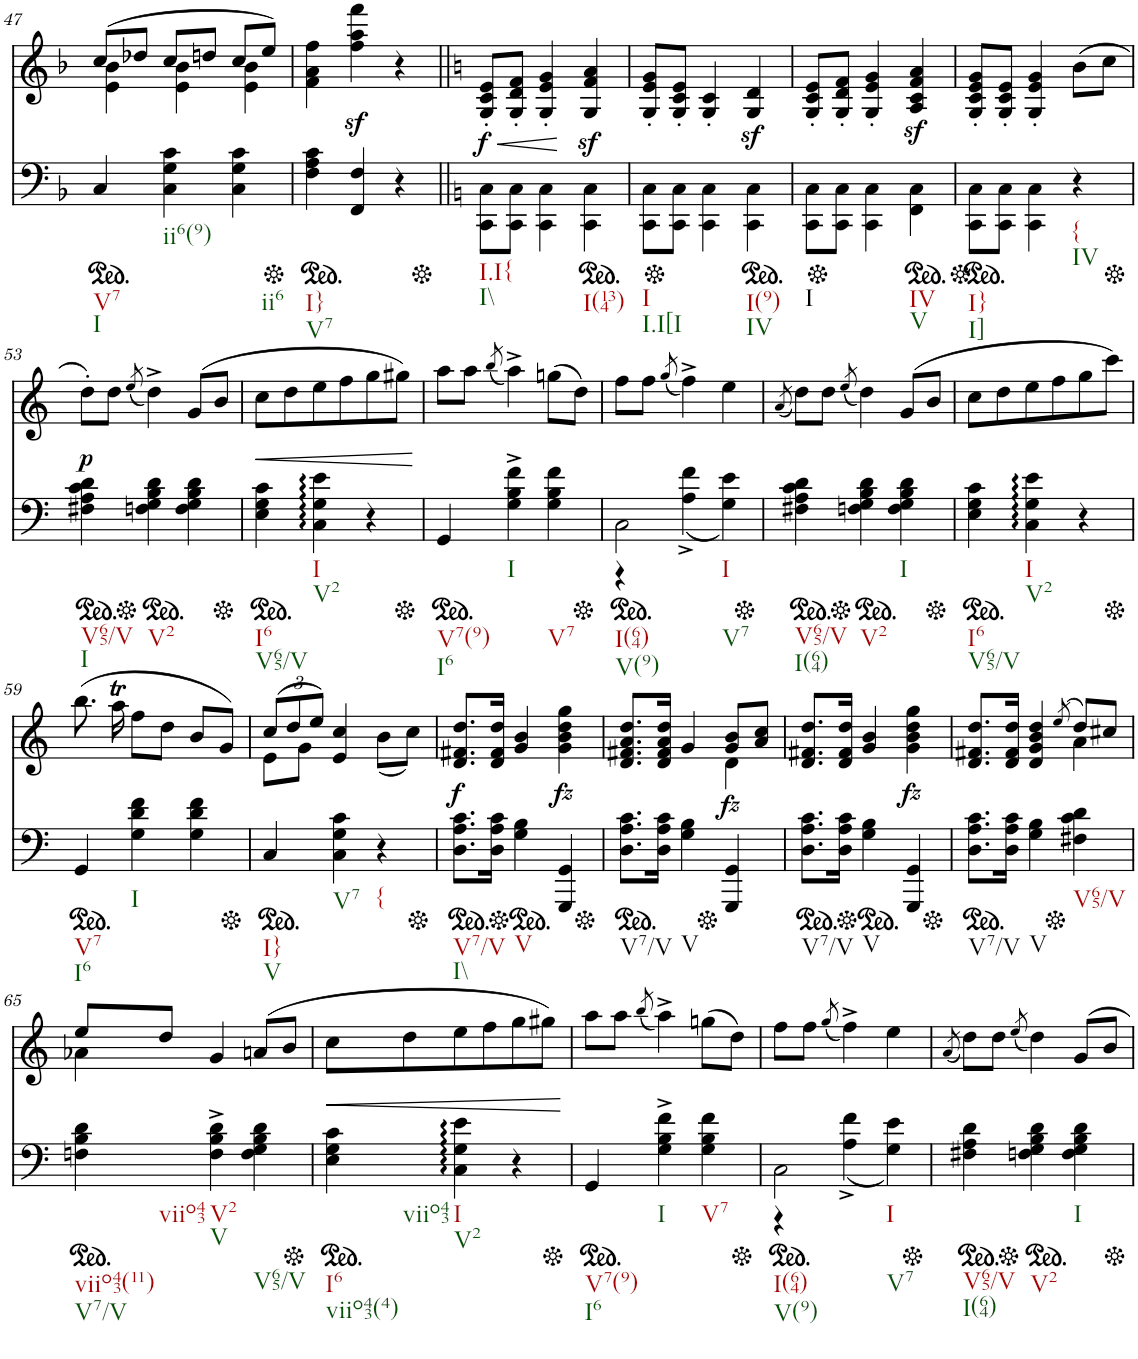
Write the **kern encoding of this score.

**kern	**kern	**dynam
*part2	*part1	*part1
*staff2	*staff1	*staff1
*I"piano	*I"piano	*
*I'Pno	*I'Pno	*
!!LO:PB:g=z
*clefF4	*clefG2	*
*k[b-]	*k[b-]	*
*M3/4	*M3/4	*
*ped	*	*
=47	=47	=47
*	*^	*
!LO:TX:b:t=V7	!	!	!
!LO:TX:b:t=I	!	!	!
4C/	(8cc/L	4e\ 4b-\	.
.	8dd-X/J	.	.
!LO:TX:b:t=ii6(9)	!	!	!
4C\ 4G\ 4c\	8cc/L	4e\ 4b-\	.
.	8ddn/J	.	.
!LO:TX:b:t=ii6	!	!	!
4C\ 4G\ 4c\	8cc/L	4e\ 4b-\	.
.	8ee/J)	.	.
*	*v	*v	*
=48	=48	=48
*Xped	*	*
*ped	*	*
!LO:TX:b:t=I}	!	!
!LO:TX:b:t=V7	!	!
4F\ 4A\ 4c\	4f\ 4a\ 4ff\	.
4FF/ 4F/	4ff\z< 4aa\z< 4fff\z<	.
4r	4r	.
=49||	=49||	=49||
*k[]	*k[]	*
*Xped	*	*
!LO:TX:b:t=I.I{	!	!
!LO:TX:b:t=I\\	!	!
!	!	!LO:HP:b
!	!	!LO:DY:n=1:b
8CC\ 8C\L	8G/' 8c/' 8e/'L	< f
8CC\ 8C\J	8G/' 8d/' 8f/'J	.
4CC\ 4C\	4G/' 4e/' 4g/'	.
*ped	*	*
!LO:TX:b:t=I(134)	!	!
4CC\ 4C\	4G/z< 4f/z< 4a/z<	[
=50	=50	=50
!LO:TX:b:t=I	!	!
!LO:TX:b:t=I.I[I	!	!
8CC\ 8C\L	8G/' 8e/' 8g/'L	.
*Xped	*	*
8CC\ 8C\J	8G/' 8c/' 8e/'J	.
4CC\ 4C\	4G/' 4c/'	.
*ped	*	*
!LO:TX:b:t=I(9)	!	!
!LO:TX:b:t=IV	!	!
4CC\ 4C\	4G/z< 4d/z<	.
=51	=51	=51
!LO:TX:b:t=I	!	!
8CC\ 8C\L	8G/' 8c/' 8e/'L	.
*Xped	*	*
8CC\ 8C\J	8G/' 8d/' 8f/'J	.
4CC\ 4C\	4G/' 4e/' 4g/'	.
*ped	*	*
!LO:TX:b:t=IV	!	!
!LO:TX:b:t=V	!	!
4FF\ 4C\	4A/z< 4c/z< 4f/z< 4a/z<	.
=52	=52	=52
*Xped	*	*
*ped	*	*
!LO:TX:b:t=I}	!	!
!LO:TX:b:t=I]	!	!
8CC\ 8C\L	8G/' 8c/' 8e/' 8g/'L	.
8CC\ 8C\J	8G/' 8c/' 8e/'J	.
4CC\ 4C\	4G/' 4e/' 4g/'	.
!LO:TX:b:t={	!	!
!LO:TX:b:t=IV	!	!
4r	(8b\L	.
.	8cc\J	.
!!LO:LB:g=z
=53	=53	=53
*Xped	*	*
*ped	*	*
!LO:TX:b:t=V65/V	!	!
!LO:TX:b:t=I	!	!
!	!	!LO:DY:b
4F#X\ 4A\ 4c\ 4d\	8dd'\L)	p
.	8dd\J	.
.	(8qee/	.
*Xped	*	*
*ped	*	*
!LO:TX:b:t=V2	!	!
4Fn\ 4G\ 4B\ 4d\	4dd^\)	.
4F\ 4G\ 4B\ 4d\	(8g/L	.
.	8b/J	.
=54	=54	=54
*Xped	*	*
*ped	*	*
!LO:TX:b:t=I6	!	!
!LO:TX:b:t=V65/V	!	!
!	!	!LO:HP:b
4E\ 4G\ 4c\	8cc\L	<
.	8dd\	.
!LO:TX:b:t=I	!	!
!LO:TX:b:t=V2	!	!
4C\ 4G\ 4e\	8ee\	.
.	8ff\	.
4r	8gg\	.
.	8gg#X\J)	.
.	.	[
=55	=55	=55
*Xped	*	*
*ped	*	*
!LO:TX:b:t=V7(9)	!	!
!LO:TX:b:t=I6	!	!
4GG/	8aa\L	.
.	8aa\J	.
.	(8qbb/	.
!LO:TX:b:t=I	!	!
4G\^ 4B\^ 4f\^	4aa^\)	.
!LO:TX:b:t=V7	!	!
4G\ 4B\ 4f\	(8ggn\L	.
.	8dd\J)	.
=56	=56	=56
*Xped	*	*
*ped	*	*
*^	*	*
!LO:TX:b:t=I(64)	!	!	!
!LO:TX:b:t=V(9)	!	!	!
2C\	4r	8ff\L	.
.	.	8ff\J	.
.	.	(8qgg/	.
.	(4A\^ 4f\^	4ff^\)	.
!LO:TX:b:t=I	!	!	!
!LO:TX:b:t=V7	!	!	!
4ryy	4G\ 4e\)	4ee\	.
*v	*v	*	*
=57	=57	=57
.	(8qa/	.
*Xped	*	*
*ped	*	*
!LO:TX:b:t=V65/V	!	!
!LO:TX:b:t=I(64)	!	!
4F#X\ 4A\ 4c\ 4d\	8dd\L)	.
.	8dd\J	.
.	(8qee/	.
*Xped	*	*
*ped	*	*
!LO:TX:b:t=V2	!	!
4Fn\ 4G\ 4B\ 4d\	4dd\)	.
!LO:TX:b:t=I	!	!
4F\ 4G\ 4B\ 4d\	(8g/L	.
.	8b/J	.
=58	=58	=58
*Xped	*	*
*ped	*	*
!LO:TX:b:t=I6	!	!
!LO:TX:b:t=V65/V	!	!
4E\ 4G\ 4c\	8cc\L	.
.	8dd\	.
!LO:TX:b:t=I	!	!
!LO:TX:b:t=V2	!	!
4C\ 4G\ 4e\	8ee\	.
.	8ff\	.
4r	8gg\	.
.	8ccc\J)	.
!!LO:LB:g=z
=59	=59	=59
*Xped	*	*
*ped	*	*
!LO:TX:b:t=V7	!	!
!LO:TX:b:t=I6	!	!
4GG/	(8.bb\	.
.	16aaT\	.
!LO:TX:b:t=I	!	!
4G\ 4d\ 4f\	8ff\L	.
.	8dd\J	.
4G\ 4d\ 4f\	8b/L	.
.	8g/J)	.
=60	=60	=60
*Xped	*	*
*ped	*	*
*	*Xbrackettup	*
*	*^	*
!LO:TX:b:t=I}	!	!	!
!LO:TX:b:t=V	!	!	!
4C/	(12cc/L	8e\L	.
.	12dd/	.	.
.	.	8g\J	.
.	12ee/J)	.	.
!LO:TX:b:t=V7	!	!	!
4C\ 4G\ 4c\	4e/ 4cc/	4ryy	.
!LO:TX:b:t={	!	!	!
4r	4ryy	(8b\L	.
.	.	8cc\J)	.
*	*v	*v	*
=61	=61	=61
*Xped	*	*
*ped	*	*
*	*^	*
!LO:TX:b:t=V7/V	!	!	!
!LO:TX:b:t=I\\	!	!	!
!	!	!	!LO:DY:b
*	*v	*v	*
8.D\ 8.A\ 8.c\L	8.d/ 8.f#X/ 8.dd/L	f
16D\ 16A\ 16c\Jk	16d/ 16f#/ 16dd/Jk	.
*Xped	*	*
*ped	*	*
!LO:TX:b:t=V	!	!
4G\ 4B\	4g/ 4b/	.
!	!	!LO:DY:b
4GGG/ 4GG/	4g\ 4b\ 4dd\ 4gg\	fz
=62	=62	=62
*Xped	*	*
*ped	*	*
*	*^	*
!LO:TX:b:t=V7/V	!	!	!
8.D\ 8.A\ 8.c\L	8.d/ 8.f#X/ 8.a/ 8.dd/L	2ryy	.
16D\ 16A\ 16c\Jk	16d/ 16f#/ 16a/ 16dd/Jk	.	.
!LO:TX:b:t=V	!	!	!
4G\ 4B\	4g/	.	.
*Xped	*	*	*
!	!	!	!LO:DY:b
4GGG/ 4GG/	8g/ 8b/L	4d\	fz
.	8a/ 8cc/J	.	.
*	*v	*v	*
=63	=63	=63
*ped	*	*
!LO:TX:b:t=V7/V	!	!
8.D\ 8.A\ 8.c\L	8.d/ 8.f#X/ 8.dd/L	.
16D\ 16A\ 16c\Jk	16d/ 16f#/ 16dd/Jk	.
*Xped	*	*
*ped	*	*
!LO:TX:b:t=V	!	!
4G\ 4B\	4g/ 4b/	.
!	!	!LO:DY:b
4GGG/ 4GG/	4g\ 4b\ 4dd\ 4gg\	fz
=64	=64	=64
*Xped	*	*
*ped	*	*
*	*^	*
!LO:TX:b:t=V7/V	!	!	!
8.D\ 8.A\ 8.c\L	8.d/ 8.f#X/ 8.dd/L	2ryy	.
16D\ 16A\ 16c\Jk	16d/ 16f#/ 16dd/Jk	.	.
!LO:TX:b:t=V	!	!	!
4G\ 4B\	4d/ 4g/ 4b/ 4dd/	.	.
.	(8qee/	.	.
*Xped	*	*	*
!LO:TX:b:t=V65/V	!	!	!
4F#X\ 4c\ 4d\	8dd/L)	4a\	.
.	8cc#X/J	.	.
!!LO:LB:g=z	!!
=65	=65	=65	=65
*ped	*	*	*
!LO:TX:b:t=viio43(11)	!	!	!
!LO:TX:b:t=V7/V	!	!	!
!LO:TX:b:t=viio43	!	!	!
4Fn\ 4B\ 4d\	8ee/L	4a-X\	.
.	8dd/J	.	.
!LO:TX:b:t=V2	!	!	!
!LO:TX:b:t=V	!	!	!
4F\^ 4B\^ 4d\^	4g/	2ryy	.
!LO:TX:b:t=V65/V	!	!	!
4F\ 4G\ 4B\ 4d\	(8an/L	.	.
.	8b/J	.	.
*	*v	*v	*
=66	=66	=66
*Xped	*	*
*ped	*	*
!LO:TX:b:t=I6	!	!
!LO:TX:b:t=viio43(4)	!	!
!LO:TX:b:t=viio43	!	!
!	!	!LO:HP:b
4E\ 4G\ 4c\	8cc\L	<
.	8dd\	.
!LO:TX:b:t=I	!	!
!LO:TX:b:t=V2	!	!
4C\ 4G\ 4e\	8ee\	.
.	8ff\	.
4r	8gg\	.
.	8gg#X\J)	.
.	.	[
=67	=67	=67
*Xped	*	*
*ped	*	*
!LO:TX:b:t=V7(9)	!	!
!LO:TX:b:t=I6	!	!
4GG/	8aa\L	.
.	8aa\J	.
.	(8qbb/	.
!LO:TX:b:t=I	!	!
4G\^ 4B\^ 4f\^	4aa^\)	.
!LO:TX:b:t=V7	!	!
4G\ 4B\ 4f\	(8ggn\L	.
.	8dd\J)	.
=68	=68	=68
*Xped	*	*
*ped	*	*
*^	*	*
!LO:TX:b:t=I(64)	!	!	!
!LO:TX:b:t=V(9)	!	!	!
2C\	4r	8ff\L	.
.	.	8ff\J	.
.	.	(8qgg/	.
.	(4A\^ 4f\^	4ff^\)	.
!LO:TX:b:t=I	!	!	!
!LO:TX:b:t=V7	!	!	!
4ryy	4G\ 4e\)	4ee\	.
*v	*v	*	*
=69	=69	=69
.	(8qa/	.
*Xped	*	*
*ped	*	*
!LO:TX:b:t=V65/V	!	!
!LO:TX:b:t=I(64)	!	!
4F#X\ 4A\ 4d\	8dd\L)	.
.	8dd\J	.
.	(8qee/	.
*Xped	*	*
*ped	*	*
!LO:TX:b:t=V2	!	!
4Fn\ 4G\ 4B\ 4d\	4dd\)	.
!LO:TX:b:t=I	!	!
4F\ 4G\ 4B\ 4d\	8g/L	.
.	8b/J	.
*Xped	*	*
=	=	=
*-	*-	*-
